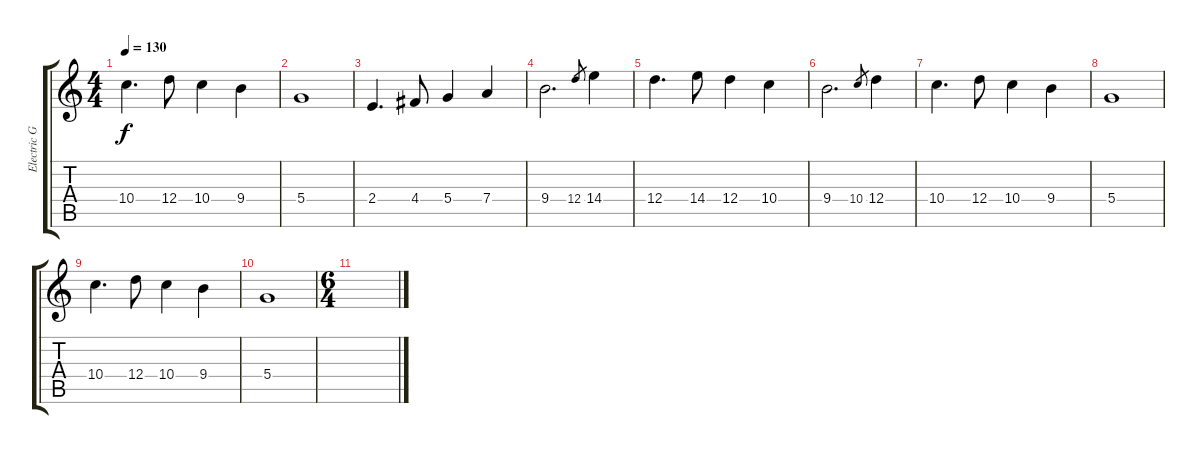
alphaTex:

\track ("Electric Guitar" "Electric G") {instrument electricguitarjazz}
\staff {score tabs}
\tuning (E4 B3 G3 D3 A2 E2) {hide}
\ts (4 4)
\tempo 130
\clef g2
\ks c
10.4.4{d dy f} 12.4.8 10.4.4 9.4.4 |
5.4.1 |
2.4.4{d} 4.4.8 5.4.4 7.4.4 |
9.4.2{d} 12.4.8{gr} 14.4.4 |
12.4.4{d} 14.4.8 12.4.4 10.4.4 |
9.4.2{d} 10.4.8{gr} 12.4.4 |
10.4.4{d} 12.4.8 10.4.4 9.4.4 |
5.4.1 |
10.4.4{d} 12.4.8 10.4.4 9.4.4 |
5.4.1 |
\ts (6 4)
